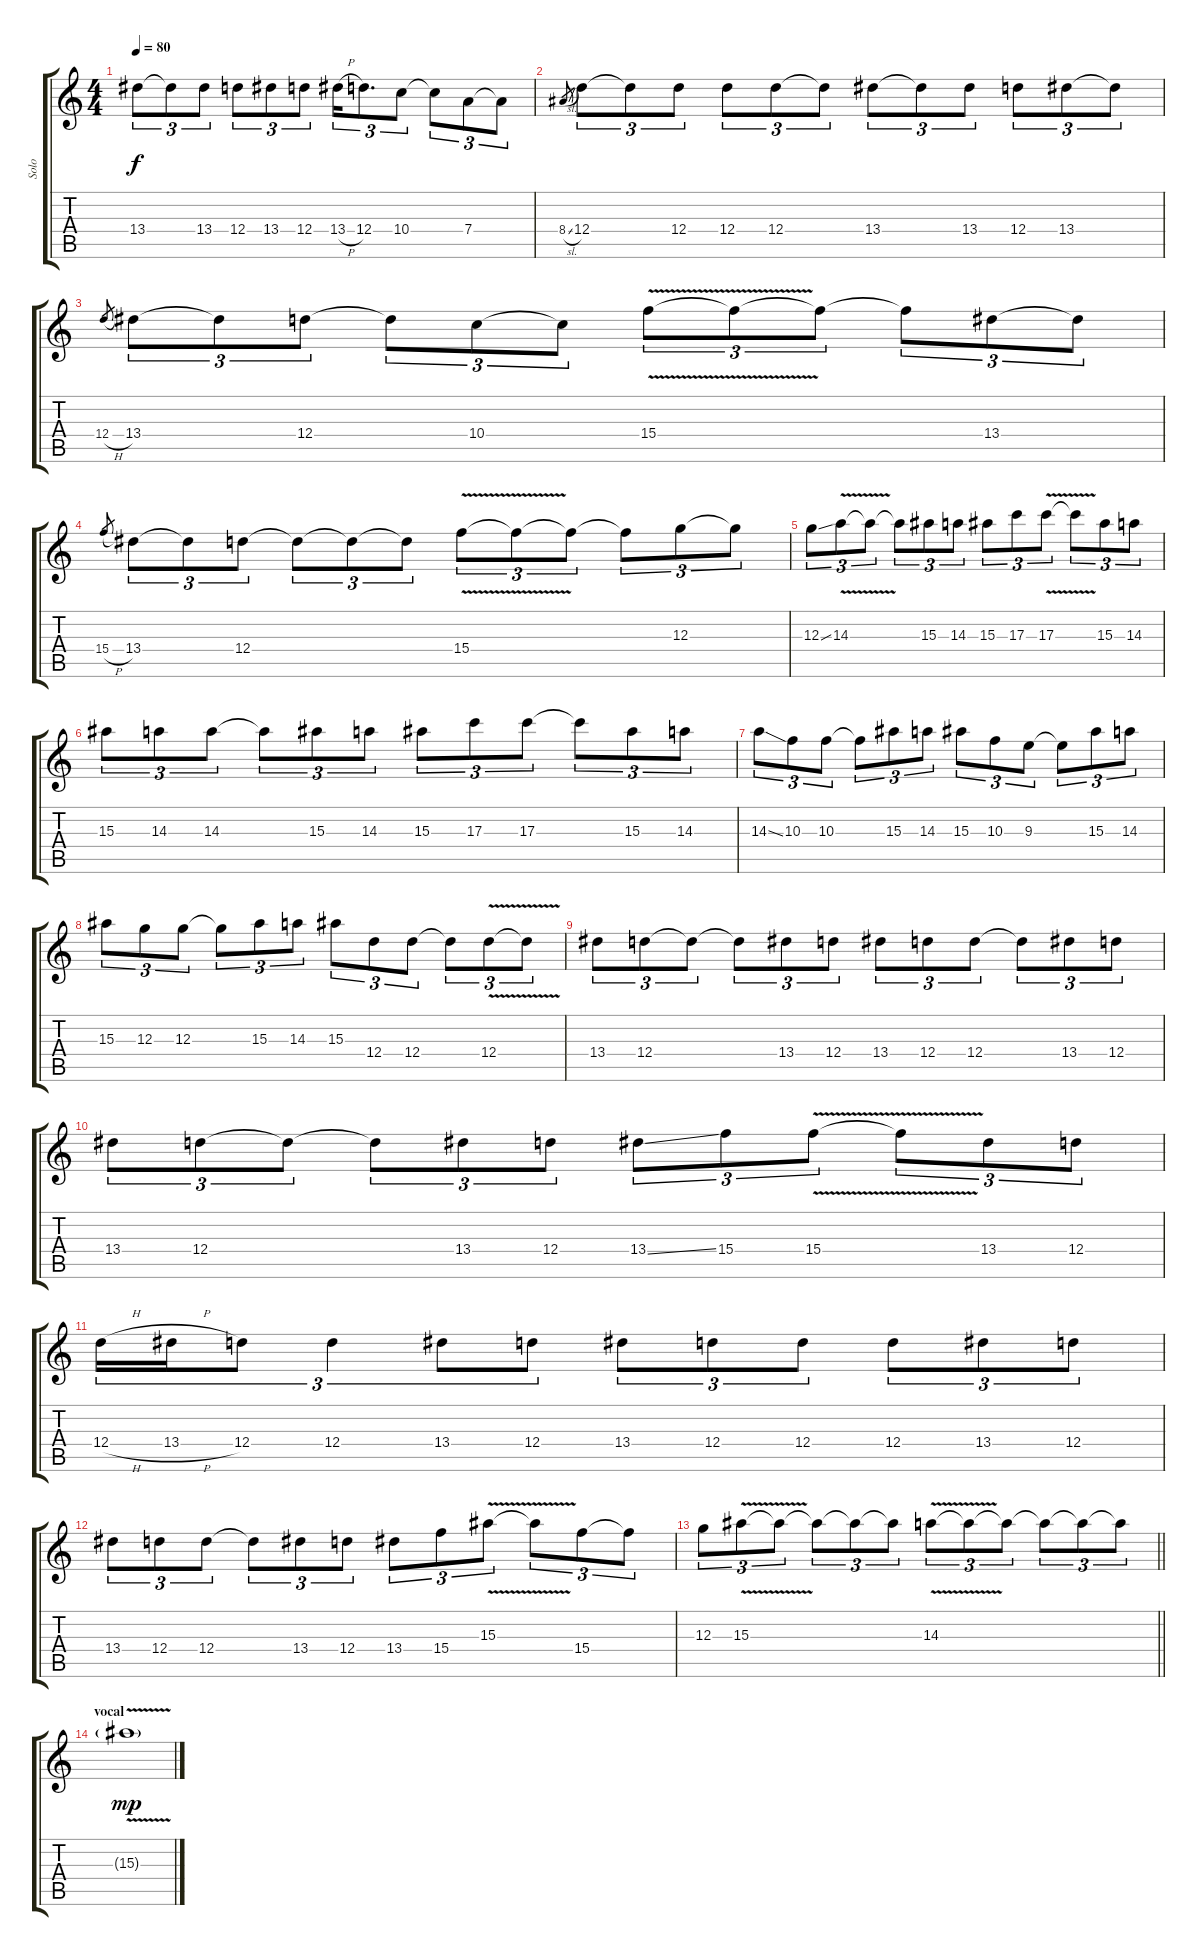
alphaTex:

\track ("Solo" "Solo") {instrument distortionguitar}
\staff {score tabs}
\tuning (E4 B3 G3 D3 A2 E2) {hide}
\ts (4 4)
\tempo 80
\clef g2
\ks c
13.4.8{tu (3 2) dy f} 13.4{t}.8{tu (3 2)} 13.4.8{tu (3 2)} 12.4.8{tu (3 2)} 13.4.8{tu (3 2)} 12.4.8{tu (3 2)} 13.4{h}.16{tu (3 2)} 12.4.8{d tu (3 2)} 10.4.8{tu (3 2)} 10.4{t}.8{tu (3 2)} 7.4.8{tu (3 2)} 7.4{t}.8{tu (3 2)} |
8.4{sl}.8{gr} 12.4.8{tu (3 2)} 12.4{t}.8{tu (3 2)} 12.4.8{tu (3 2)} 12.4.8{tu (3 2)} 12.4.8{tu (3 2)} 12.4{t}.8{tu (3 2)} 13.4.8{tu (3 2)} 13.4{t}.8{tu (3 2)} 13.4.8{tu (3 2)} 12.4.8{tu (3 2)} 13.4.8{tu (3 2)} 13.4{t}.8{tu (3 2)} |
12.4{h}.8{gr} 13.4.8{tu (3 2)} 13.4{t}.8{tu (3 2)} 12.4.8{tu (3 2)} 12.4{t}.8{tu (3 2)} 10.4.8{tu (3 2)} 10.4{t}.8{tu (3 2)} 15.4{v}.8{tu (3 2)} 15.4{t}.8{tu (3 2)} 15.4{t}.8{tu (3 2)} 15.4{t}.8{tu (3 2)} 13.4.8{tu (3 2)} 13.4{t}.8{tu (3 2)} |
15.4{h}.8{gr} 13.4.8{tu (3 2)} 13.4{t}.8{tu (3 2)} 12.4.8{tu (3 2)} 12.4{t}.8{tu (3 2)} 12.4{t}.8{tu (3 2)} 12.4{t}.8{tu (3 2)} 15.4{v}.8{tu (3 2)} 15.4{t}.8{tu (3 2)} 15.4{t}.8{tu (3 2)} 15.4{t}.8{tu (3 2)} 12.3.8{tu (3 2)} 12.3{t}.8{tu (3 2)} |
12.3{ss}.8{tu (3 2)} 14.3{v}.8{tu (3 2)} 14.3{t}.8{tu (3 2)} 14.3{t}.8{tu (3 2)} 15.3.8{tu (3 2)} 14.3.8{tu (3 2)} 15.3.8{tu (3 2)} 17.3.8{tu (3 2)} 17.3{v}.8{tu (3 2)} 17.3{t}.8{tu (3 2)} 15.3.8{tu (3 2)} 14.3.8{tu (3 2)} |
15.3.8{tu (3 2)} 14.3.8{tu (3 2)} 14.3.8{tu (3 2)} 14.3{t}.8{tu (3 2)} 15.3.8{tu (3 2)} 14.3.8{tu (3 2)} 15.3.8{tu (3 2)} 17.3.8{tu (3 2)} 17.3.8{tu (3 2)} 17.3{t}.8{tu (3 2)} 15.3.8{tu (3 2)} 14.3.8{tu (3 2)} |
14.3{ss}.8{tu (3 2)} 10.3.8{tu (3 2)} 10.3.8{tu (3 2)} 10.3{t}.8{tu (3 2)} 15.3.8{tu (3 2)} 14.3.8{tu (3 2)} 15.3.8{tu (3 2)} 10.3.8{tu (3 2)} 9.3.8{tu (3 2)} 9.3{t}.8{tu (3 2)} 15.3.8{tu (3 2)} 14.3.8{tu (3 2)} |
15.3.8{tu (3 2)} 12.3.8{tu (3 2)} 12.3.8{tu (3 2)} 12.3{t}.8{tu (3 2)} 15.3.8{tu (3 2)} 14.3.8{tu (3 2)} 15.3.8{tu (3 2)} 12.4.8{tu (3 2)} 12.4.8{tu (3 2)} 12.4{t}.8{tu (3 2)} 12.4{v}.8{tu (3 2)} 12.4{t}.8{tu (3 2)} |
13.4.8{tu (3 2)} 12.4.8{tu (3 2)} 12.4{t}.8{tu (3 2)} 12.4{t}.8{tu (3 2)} 13.4.8{tu (3 2)} 12.4.8{tu (3 2)} 13.4.8{tu (3 2)} 12.4.8{tu (3 2)} 12.4.8{tu (3 2)} 12.4{t}.8{tu (3 2)} 13.4.8{tu (3 2)} 12.4.8{tu (3 2)} |
13.4.8{tu (3 2)} 12.4.8{tu (3 2)} 12.4{t}.8{tu (3 2)} 12.4{t}.8{tu (3 2)} 13.4.8{tu (3 2)} 12.4.8{tu (3 2)} 13.4{ss}.8{tu (3 2)} 15.4.8{tu (3 2)} 15.4{v}.8{tu (3 2)} 15.4{t}.8{tu (3 2)} 13.4.8{tu (3 2)} 12.4.8{tu (3 2)} |
12.4{h}.16{tu (3 2)} 13.4{h}.16{tu (3 2)} 12.4.8{tu (3 2)} 12.4.4{tu (3 2)} 13.4.8{tu (3 2)} 12.4.8{tu (3 2)} 13.4.8{tu (3 2)} 12.4.8{tu (3 2)} 12.4.8{tu (3 2)} 12.4.8{tu (3 2)} 13.4.8{tu (3 2)} 12.4.8{tu (3 2)} |
13.4.8{tu (3 2)} 12.4.8{tu (3 2)} 12.4.8{tu (3 2)} 12.4{t}.8{tu (3 2)} 13.4.8{tu (3 2)} 12.4.8{tu (3 2)} 13.4.8{tu (3 2)} 15.4.8{tu (3 2)} 15.3{v}.8{tu (3 2)} 15.3{t}.8{tu (3 2)} 15.4.8{tu (3 2)} 15.4{t}.8{tu (3 2)} |
\barLineRight lightlight
12.3.8{tu (3 2)} 15.3{v}.8{tu (3 2)} 15.3{t}.8{tu (3 2)} 15.3{t}.8{tu (3 2)} 15.3{t}.8{tu (3 2)} 15.3{t}.8{tu (3 2)} 14.3{v}.8{tu (3 2)} 14.3{t}.8{tu (3 2)} 14.3{t}.8{tu (3 2)} 14.3{t}.8{tu (3 2)} 14.3{t}.8{tu (3 2)} 14.3{t}.8{tu (3 2)} |
\section ("" "vocal")
15.3{v g}.1{dy mp}
